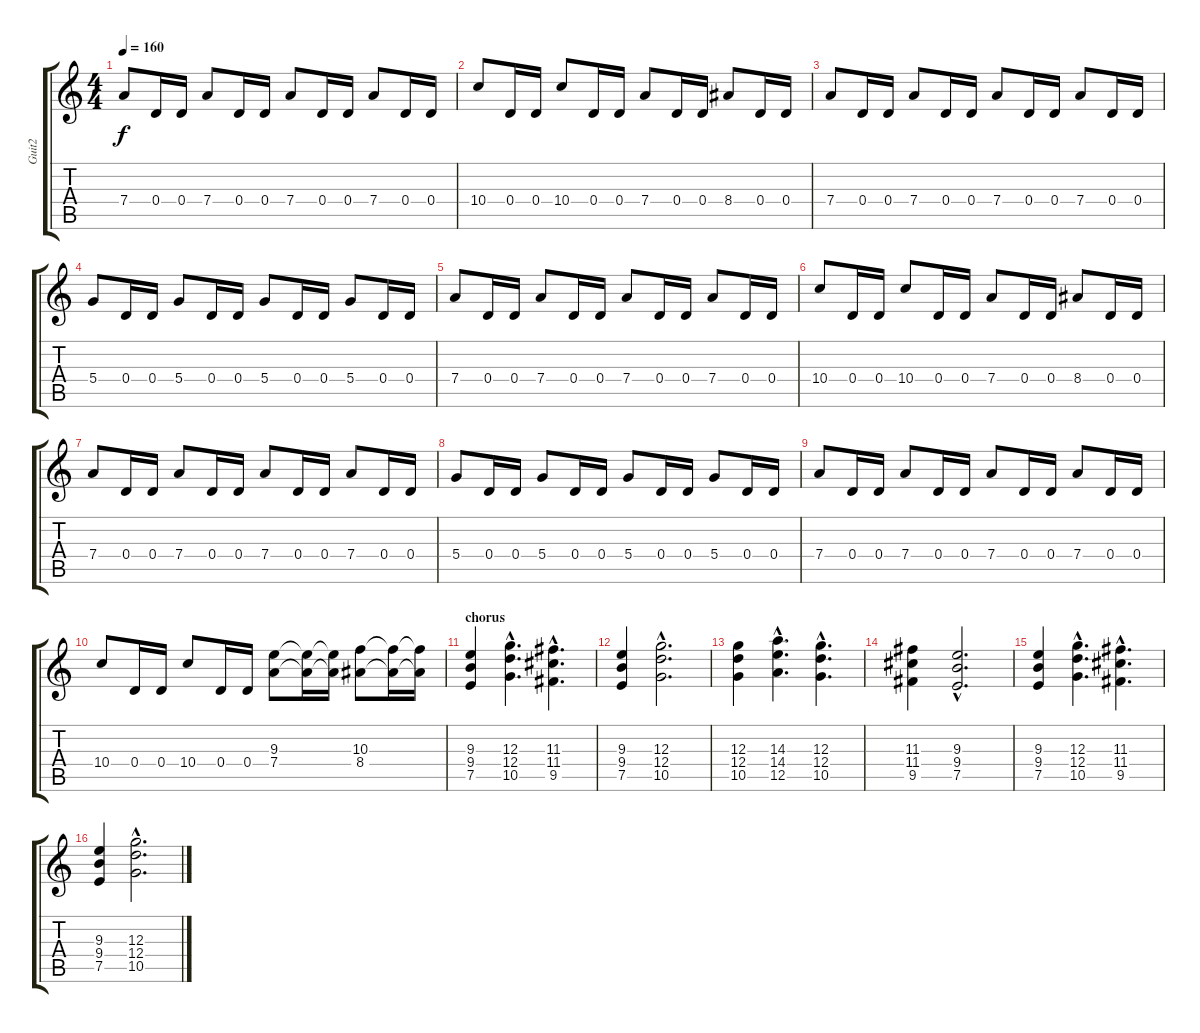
\track ("Guit2" "Guit2") {instrument overdrivenguitar}
\staff {score tabs}
\tuning (E4 B3 G3 D3 A2 E2) {hide}
\ts (4 4)
\tempo 160
\clef g2
\ks c
7.4.8{dy f} 0.4.16 0.4.16 7.4.8 0.4.16 0.4.16 7.4.8 0.4.16 0.4.16 7.4.8 0.4.16 0.4.16 |
10.4.8 0.4.16 0.4.16 10.4.8 0.4.16 0.4.16 7.4.8 0.4.16 0.4.16 8.4.8 0.4.16 0.4.16 |
7.4.8 0.4.16 0.4.16 7.4.8 0.4.16 0.4.16 7.4.8 0.4.16 0.4.16 7.4.8 0.4.16 0.4.16 |
5.4.8 0.4.16 0.4.16 5.4.8 0.4.16 0.4.16 5.4.8 0.4.16 0.4.16 5.4.8 0.4.16 0.4.16 |
7.4.8 0.4.16 0.4.16 7.4.8 0.4.16 0.4.16 7.4.8 0.4.16 0.4.16 7.4.8 0.4.16 0.4.16 |
10.4.8 0.4.16 0.4.16 10.4.8 0.4.16 0.4.16 7.4.8 0.4.16 0.4.16 8.4.8 0.4.16 0.4.16 |
7.4.8 0.4.16 0.4.16 7.4.8 0.4.16 0.4.16 7.4.8 0.4.16 0.4.16 7.4.8 0.4.16 0.4.16 |
5.4.8 0.4.16 0.4.16 5.4.8 0.4.16 0.4.16 5.4.8 0.4.16 0.4.16 5.4.8 0.4.16 0.4.16 |
7.4.8 0.4.16 0.4.16 7.4.8 0.4.16 0.4.16 7.4.8 0.4.16 0.4.16 7.4.8 0.4.16 0.4.16 |
10.4.8 0.4.16 0.4.16 10.4.8 0.4.16 0.4.16 (9.3 7.4).8 (9.3{t} 7.4{t}).16 (9.3{t} 7.4{t}).16 (10.3 8.4).8 (10.3{t} 8.4{t}).16 (10.3{t} 8.4{t}).16 |
\section ("" "chorus")
(9.3 9.4 7.5).4 (12.3{hac} 12.4{hac} 10.5{hac}).4{d} (11.3{hac} 11.4{hac} 9.5{hac}).4{d} |
(9.3 9.4 7.5).4 (12.3{hac} 12.4{hac} 10.5{hac}).2{d} |
(12.3 12.4 10.5).4 (14.3{hac} 14.4{hac} 12.5{hac}).4{d} (12.3{hac} 12.4{hac} 10.5{hac}).4{d} |
(11.3 11.4 9.5).4 (9.3{hac} 9.4{hac} 7.5{hac}).2{d} |
(9.3 9.4 7.5).4 (12.3{hac} 12.4{hac} 10.5{hac}).4{d} (11.3{hac} 11.4{hac} 9.5{hac}).4{d} |
(9.3 9.4 7.5).4 (12.3{hac} 12.4{hac} 10.5{hac}).2{d}
